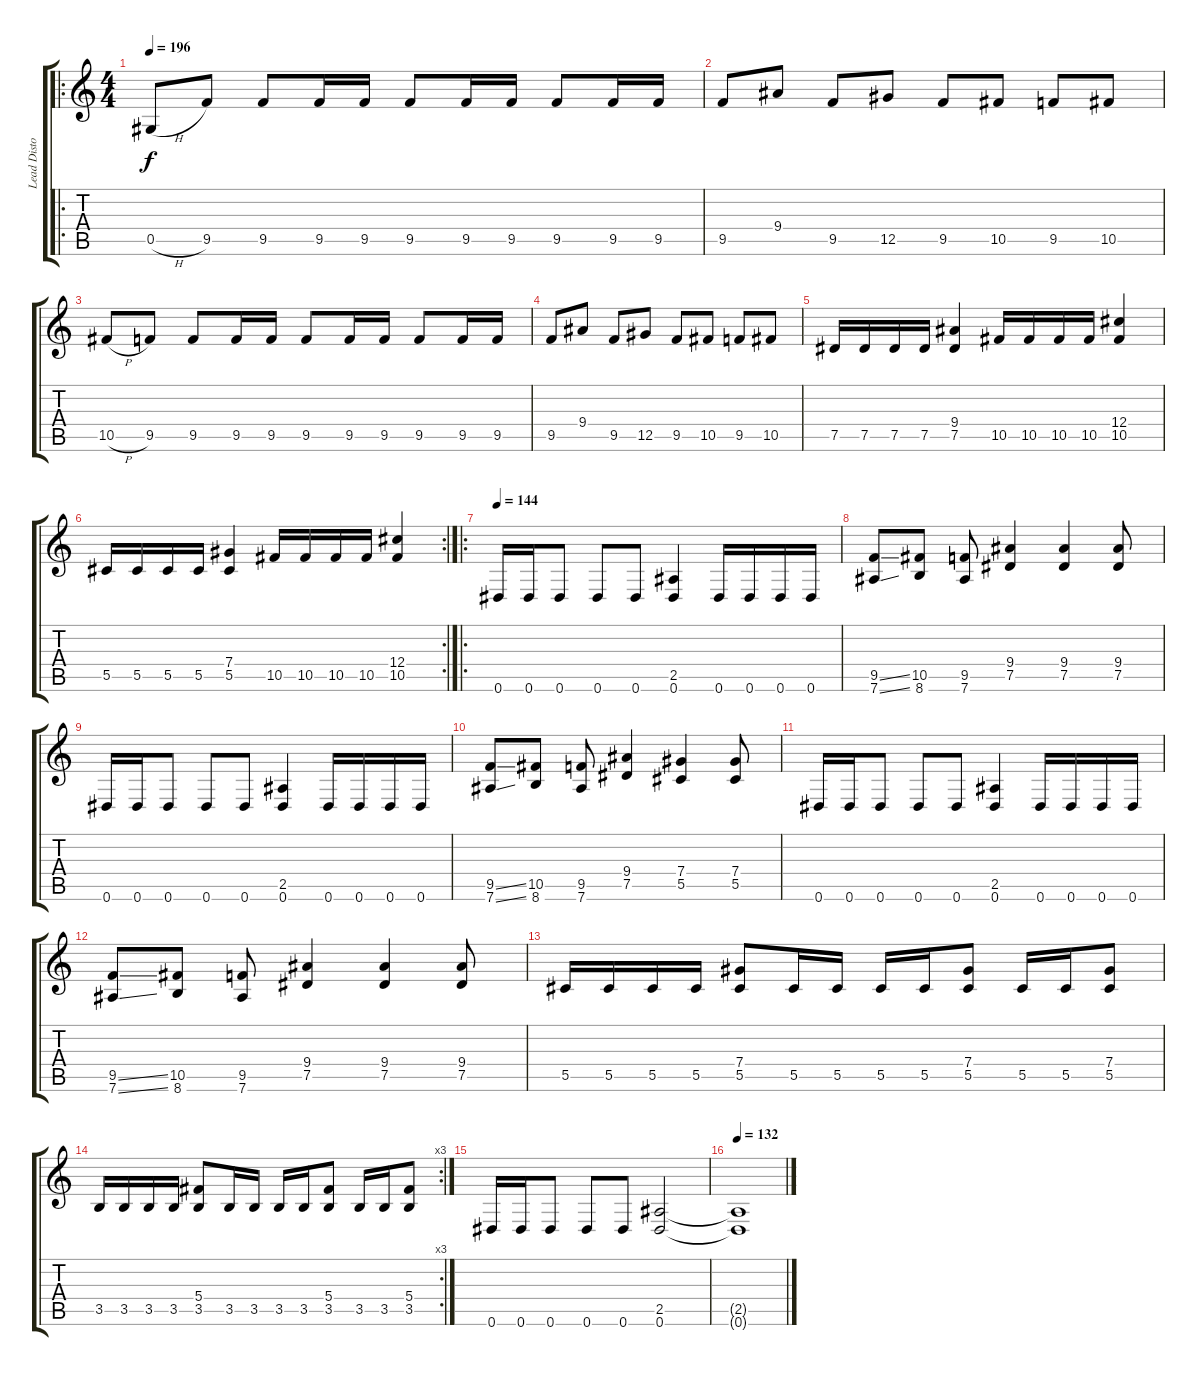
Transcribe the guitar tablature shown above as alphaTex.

\track ("Lead Distortion" "Lead Disto") {instrument overdrivenguitar}
\staff {score tabs}
\tuning (Eb4 Bb3 Gb3 Db3 Ab2 Eb2) {hide}
\ro
\ts (4 4)
\tempo 196
\clef g2
\ks c
0.5{h}.8{dy f} 9.5.8 9.5.8 9.5.16 9.5.16 9.5.8 9.5.16 9.5.16 9.5.8 9.5.16 9.5.16 |
9.5.8 9.4.8 9.5.8 12.5.8 9.5.8 10.5.8 9.5.8 10.5.8 |
10.5{h}.8 9.5.8 9.5.8 9.5.16 9.5.16 9.5.8 9.5.16 9.5.16 9.5.8 9.5.16 9.5.16 |
9.5.8 9.4.8 9.5.8 12.5.8 9.5.8 10.5.8 9.5.8 10.5.8 |
7.5.16 7.5.16 7.5.16 7.5.16 (9.4 7.5).4 10.5.16 10.5.16 10.5.16 10.5.16 (12.4 10.5).4 |
\rc 2
5.5.16 5.5.16 5.5.16 5.5.16 (7.4 5.5).4 10.5.16 10.5.16 10.5.16 10.5.16 (12.4 10.5).4 |
\ro
\tempo 144
0.6.16 0.6.16 0.6.8 0.6.8 0.6.8 (2.5 0.6).4 0.6.16 0.6.16 0.6.16 0.6.16 |
(9.5{ss} 7.6{ss}).8 (10.5 8.6).8 (9.5 7.6).8 (9.4 7.5).4 (9.4 7.5).4 (9.4 7.5).8 |
0.6.16 0.6.16 0.6.8 0.6.8 0.6.8 (2.5 0.6).4 0.6.16 0.6.16 0.6.16 0.6.16 |
(9.5{ss} 7.6{ss}).8 (10.5 8.6).8 (9.5 7.6).8 (9.4 7.5).4 (7.4 5.5).4 (7.4 5.5).8 |
0.6.16 0.6.16 0.6.8 0.6.8 0.6.8 (2.5 0.6).4 0.6.16 0.6.16 0.6.16 0.6.16 |
(9.5{ss} 7.6{ss}).8 (10.5 8.6).8 (9.5 7.6).8 (9.4 7.5).4 (9.4 7.5).4 (9.4 7.5).8 |
5.5.16 5.5.16 5.5.16 5.5.16 (7.4 5.5).8 5.5.16 5.5.16 5.5.16 5.5.16 (7.4 5.5).8 5.5.16 5.5.16 (7.4 5.5).8 |
\rc 3
3.5.16 3.5.16 3.5.16 3.5.16 (5.4 3.5).8 3.5.16 3.5.16 3.5.16 3.5.16 (5.4 3.5).8 3.5.16 3.5.16 (5.4 3.5).8 |
0.6.16 0.6.16 0.6.8 0.6.8 0.6.8 (2.5 0.6).2 |
\tempo 132
(2.5{t} 0.6{t}).1
